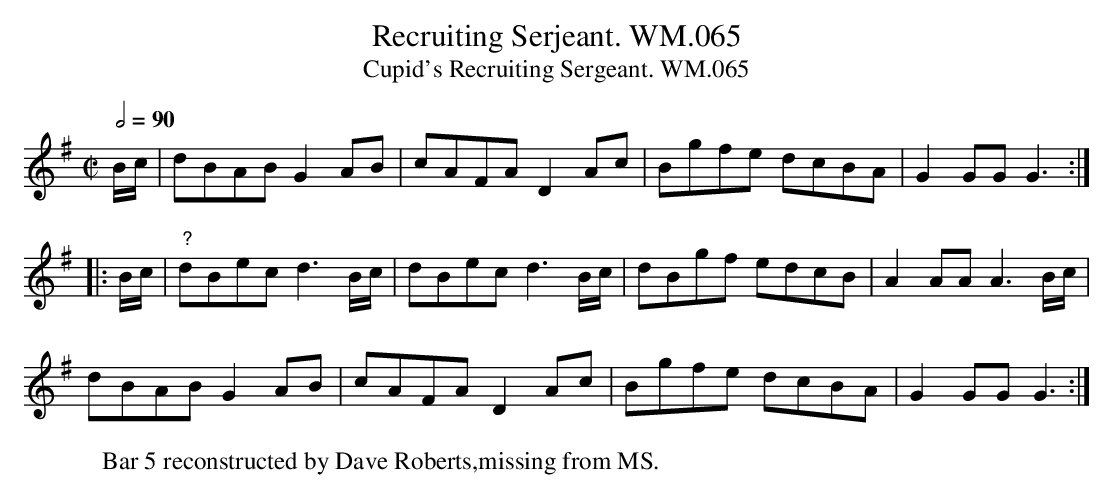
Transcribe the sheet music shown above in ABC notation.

X:1
T:Recruiting Serjeant. WM.065
T:Cupid's Recruiting Sergeant. WM.065
M:C|
L:1/8
Q:1/2=90
K:G
B/c/|dBAB G2AB|cAFAD2Ac|Bgfe dcBA|G2GGG3:|
|:B/c/|"?"dBecd3B/c/|dBecd3B/c/|dBgf edcB|A2AAA3B/c/|
dBABG2AB|cAFAD2Ac|Bgfe dcBA|G2GGG3:|
W:Bar 5 reconstructed by Dave Roberts,missing from MS.
